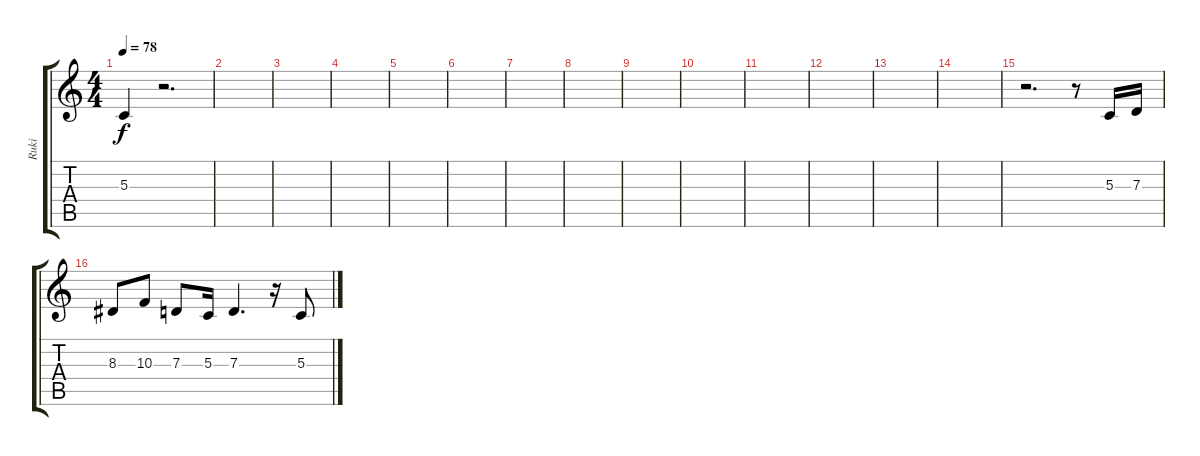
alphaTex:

\track ("Ruki" "Ruki") {instrument flute}
\staff {score tabs}
\tuning (E4 B3 G3 D3 A2 E2) {hide}
\ts (4 4)
\tempo 78
\clef g2
\ks c
5.3.4{dy f} r.2{d} |
|
|
|
|
|
|
|
|
|
|
|
|
|
r.2{d} r.8 5.3.16 7.3.16 |
8.3.8 10.3.8 7.3.8 5.3.16 7.3.4{d} r.16 5.3.8
